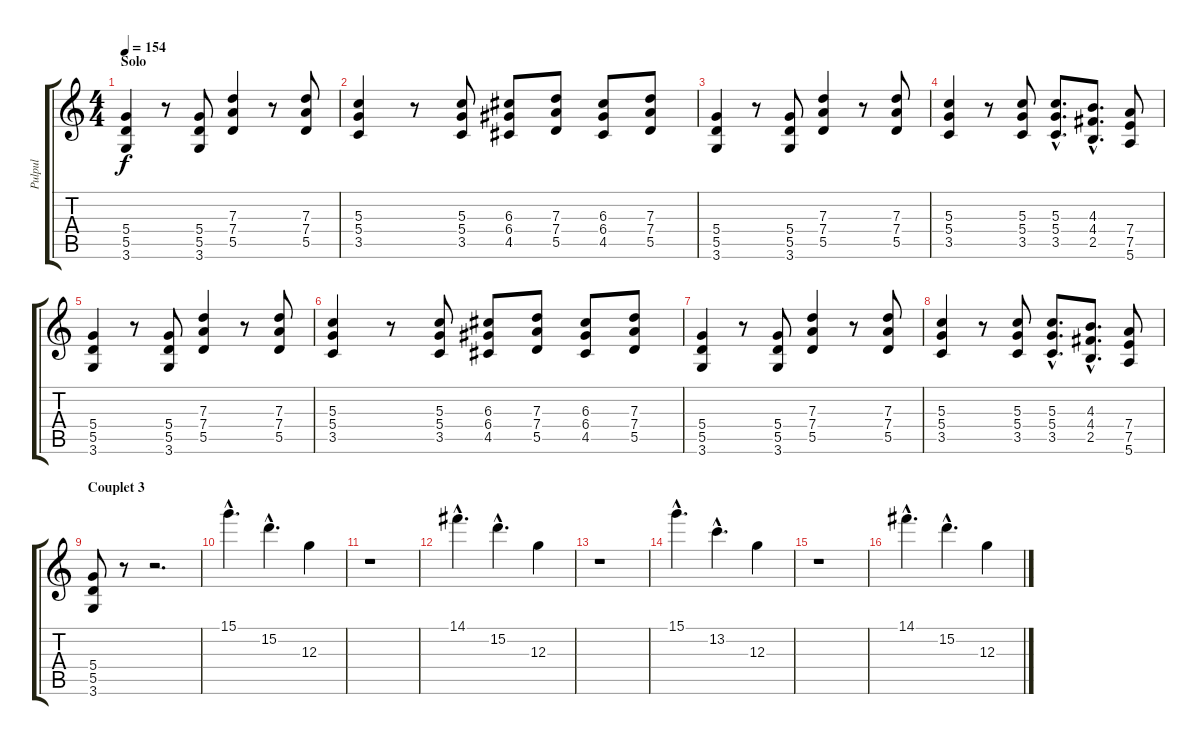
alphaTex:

\track ("Pulpul" "Pulpul") {instrument overdrivenguitar}
\staff {score tabs}
\tuning (E4 B3 G3 D3 A2 E2) {hide}
\ts (4 4)
\section ("" "Solo")
\tempo 154
\clef g2
\ks c
(5.4 5.5 3.6).4{dy f volume 12} r.8 (5.4 5.5 3.6).8 (7.3 7.4 5.5).4 r.8 (7.3 7.4 5.5).8 |
(5.3 5.4 3.5).4 r.8 (5.3 5.4 3.5).8 (6.3 6.4 4.5).8 (7.3 7.4 5.5).8 (6.3 6.4 4.5).8 (7.3 7.4 5.5).8 |
(5.4 5.5 3.6).4 r.8 (5.4 5.5 3.6).8 (7.3 7.4 5.5).4 r.8 (7.3 7.4 5.5).8 |
(5.3 5.4 3.5).4 r.8 (5.3 5.4 3.5).8 (5.3{hac} 5.4{hac} 3.5{hac}).8{d} (4.3{hac} 4.4{hac} 2.5{hac}).8{d} (7.4 7.5 5.6).8 |
(5.4 5.5 3.6).4 r.8 (5.4 5.5 3.6).8 (7.3 7.4 5.5).4 r.8 (7.3 7.4 5.5).8 |
(5.3 5.4 3.5).4 r.8 (5.3 5.4 3.5).8 (6.3 6.4 4.5).8 (7.3 7.4 5.5).8 (6.3 6.4 4.5).8 (7.3 7.4 5.5).8 |
(5.4 5.5 3.6).4 r.8 (5.4 5.5 3.6).8 (7.3 7.4 5.5).4 r.8 (7.3 7.4 5.5).8 |
(5.3 5.4 3.5).4 r.8 (5.3 5.4 3.5).8 (5.3{hac} 5.4{hac} 3.5{hac}).8{d} (4.3{hac} 4.4{hac} 2.5{hac}).8{d} (7.4 7.5 5.6).8 |
\section ("" "Couplet 3")
(5.4 5.5 3.6).8 r.8 r.2{d} |
15.1{hac}.4{d instrument electricguitarjazz} 15.2{hac}.4{d} 12.3.4 |
r.1 |
14.1{hac}.4{d} 15.2{hac}.4{d} 12.3.4 |
r.1 |
15.1{hac}.4{d} 13.2{hac}.4{d} 12.3.4 |
r.1 |
14.1{hac}.4{d} 15.2{hac}.4{d} 12.3.4
